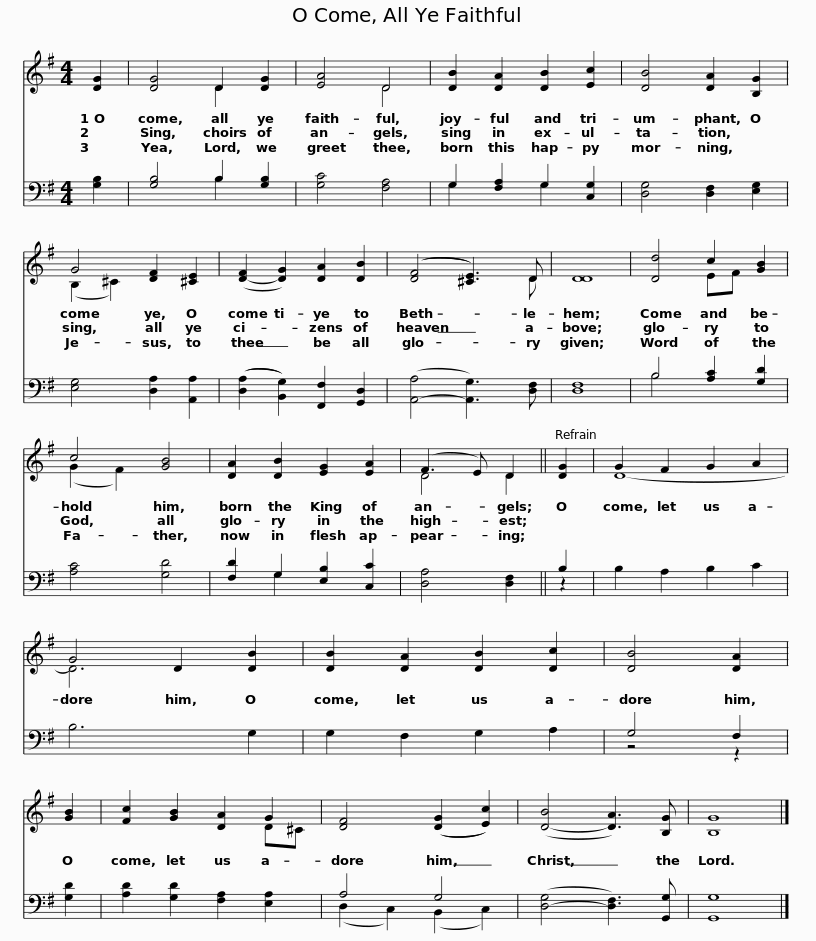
X:1
%%score ( 1 2 ) ( 3 4 )
L:1/8
M:4/4
I:linebreak $
K:G
V:1 treble
V:2 treble
V:3 bass
V:4 bass
V:1
 [DG]2 | [DG]4 D2 [DG]2 | [EA]4 D4 | [DB]2 [DA]2 [DB]2 [Ec]2 | [DB]4 [DA]2 [B,G]2 |$ %5
 G4 [DF]2 [^CE]2 | ([D-F]2 [DG]2) [DA]2 [DB]2 | (([DF]4 [^CE]3)) D | [DD]8 |$ [Dd]4 c2 [GB]2 | %10
 c4 [GB]4 | [DA]2 [DB]2 [EG]2 [EA]2 | (F3 E) D2 ||$ [DG]2 | G2 F2 G2 A2 | %15
 G4 D2 [DB]2 | [DB]2 [DA]2 [DB]2 [Dc]2 | [DB]4 [DA]2 |$ [GB]2 | [Fc]2 [GB]2 [DA]2 G2 | %20
 [DF]4 (([DG]2 [Ec]2)) | ([D-B]4 [DA]3) [B,G] | [B,G]8 |] %23
V:2
 x2 | x4 D2 x2 | x4 D4 | x8 | x8 |$ %5
 (B,2 ^C2) x4 | x8 | x4 x2 x D | x8 |$ x4 EF x2 | %10
 (G2 F2) x4 | x8 | D4 D2 ||$ x2 | D8- | %15
 D6 x2 | x8 | x6 |$ x2 | x4 x2 D^C | %20
 x8 | x8 | x8 |] %23
V:3
 [G,B,]2 | [G,B,]4 B,2 [G,B,]2 | [G,C]4 [F,A,]4 | G,2 [F,A,]2 G,2 [C,G,]2 | [D,G,]4 [D,F,]2 [E,G,]2 |$ %5
 [E,G,]4 [D,A,]2 [A,,A,]2 | (([D,A,]2 [B,,G,]2)) [F,,F,]2 [G,,D,]2 | ([A,,-A,]4 [A,,G,]3) [D,F,] | [D,F,]8 |$ B,4 [A,C]2 [G,D]2 | %10
 [A,C]4 [G,D]4 | [F,D]2 G,2 [E,B,]2 [C,C]2 | [D,A,]4 [D,F,]2 ||$ B,2 | B,2 A,2 B,2 C2 | %15
 B,6 G,2 | G,2 F,2 G,2 A,2 | G,4 F,2 |$ [G,D]2 | [A,D]2 [G,D]2 [F,A,]2 [E,A,]2 | %20
 A,4 G,4 | ([D,-G,]4 [D,F,]3) [G,,G,] | [G,,G,]8 |] %23
V:4
 x2 | x4 B,2 x2 | x8 | G,2 x2 G,2 x2 | x8 |$ %5
 x8 | x8 | x8 | x8 |$ B,4 x4 | %10
 x8 | x2 G,2 x4 | x4 x2 ||$ z2 | x8 | %15
 x8 | x8 | z4 z2 |$ x2 | x8 | %20
 (D,2 C,2) (B,,2 C,2) | x8 | x8 |] %23
